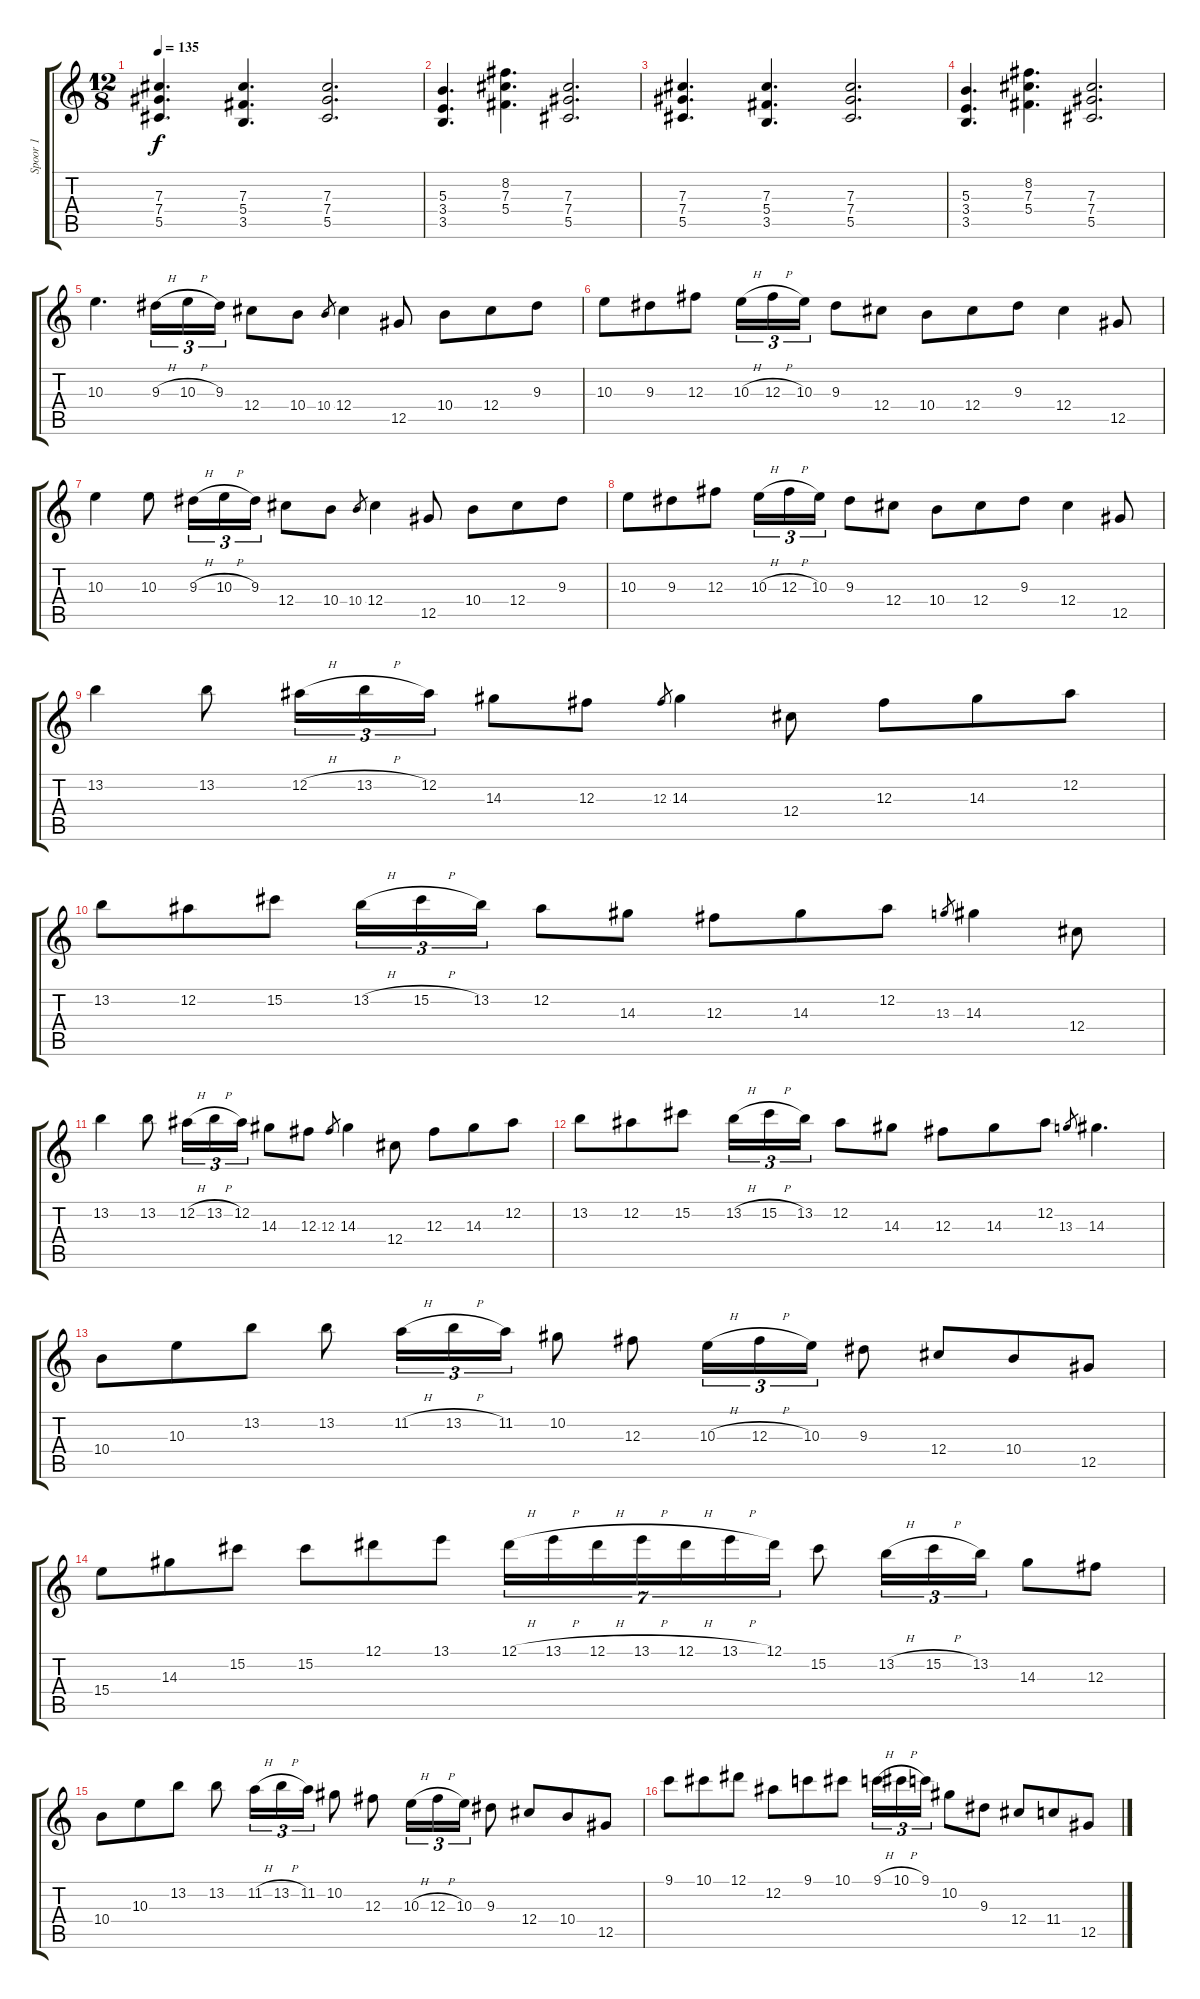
\track ("Spoor 1" "Spoor 1") {instrument overdrivenguitar}
\staff {score tabs}
\tuning (Eb4 Bb3 Gb3 Db3 Ab2 Eb2) {hide}
\ts (12 8)
\tempo 135
\clef g2
\ks c
(7.3 7.4 5.5).4{d dy f} (7.3 5.4 3.5).4{d} (7.3 7.4 5.5).2{d} |
(5.3 3.4 3.5).4{d} (8.2 7.3 5.4).4{d} (7.3 7.4 5.5).2{d} |
(7.3 7.4 5.5).4{d} (7.3 5.4 3.5).4{d} (7.3 7.4 5.5).2{d} |
(5.3 3.4 3.5).4{d} (8.2 7.3 5.4).4{d} (7.3 7.4 5.5).2{d} |
10.3.4{d} 9.3{h}.16{tu (3 2)} 10.3{h}.16{tu (3 2)} 9.3.16{tu (3 2)} 12.4.8 10.4.8 10.4.8{gr} 12.4.4 12.5.8 10.4.8 12.4.8 9.3.8 |
10.3.8 9.3.8 12.3.8 10.3{h}.16{tu (3 2)} 12.3{h}.16{tu (3 2)} 10.3.16{tu (3 2)} 9.3.8 12.4.8 10.4.8 12.4.8 9.3.8 12.4.4 12.5.8 |
10.3.4 10.3.8 9.3{h}.16{tu (3 2)} 10.3{h}.16{tu (3 2)} 9.3.16{tu (3 2)} 12.4.8 10.4.8 10.4.8{gr} 12.4.4 12.5.8 10.4.8 12.4.8 9.3.8 |
10.3.8 9.3.8 12.3.8 10.3{h}.16{tu (3 2)} 12.3{h}.16{tu (3 2)} 10.3.16{tu (3 2)} 9.3.8 12.4.8 10.4.8 12.4.8 9.3.8 12.4.4 12.5.8 |
13.2.4 13.2.8 12.2{h}.16{tu (3 2)} 13.2{h}.16{tu (3 2)} 12.2.16{tu (3 2)} 14.3.8 12.3.8 12.3.8{gr} 14.3.4 12.4.8 12.3.8 14.3.8 12.2.8 |
13.2.8 12.2.8 15.2.8 13.2{h}.16{tu (3 2)} 15.2{h}.16{tu (3 2)} 13.2.16{tu (3 2)} 12.2.8 14.3.8 12.3.8 14.3.8 12.2.8 13.3.8{gr} 14.3.4 12.4.8 |
13.2.4 13.2.8 12.2{h}.16{tu (3 2)} 13.2{h}.16{tu (3 2)} 12.2.16{tu (3 2)} 14.3.8 12.3.8 12.3.8{gr} 14.3.4 12.4.8 12.3.8 14.3.8 12.2.8 |
13.2.8 12.2.8 15.2.8 13.2{h}.16{tu (3 2)} 15.2{h}.16{tu (3 2)} 13.2.16{tu (3 2)} 12.2.8 14.3.8 12.3.8 14.3.8 12.2.8 13.3.8{gr} 14.3.4{d} |
10.4.8 10.3.8 13.2.8 13.2.8 11.2{h}.16{tu (3 2)} 13.2{h}.16{tu (3 2)} 11.2.16{tu (3 2)} 10.2.8 12.3.8 10.3{h}.16{tu (3 2)} 12.3{h}.16{tu (3 2)} 10.3.16{tu (3 2)} 9.3.8 12.4.8 10.4.8 12.5.8 |
15.4.8 14.3.8 15.2.8 15.2.8 12.1.8 13.1.8 12.1{h}.16{tu (7 4)} 13.1{h}.16{tu (7 4)} 12.1{h}.16{tu (7 4)} 13.1{h}.16{tu (7 4)} 12.1{h}.16{tu (7 4)} 13.1{h}.16{tu (7 4)} 12.1.16{tu (7 4)} 15.2.8 13.2{h}.16{tu (3 2)} 15.2{h}.16{tu (3 2)} 13.2.16{tu (3 2)} 14.3.8 12.3.8 |
10.4.8 10.3.8 13.2.8 13.2.8 11.2{h}.16{tu (3 2)} 13.2{h}.16{tu (3 2)} 11.2.16{tu (3 2)} 10.2.8 12.3.8 10.3{h}.16{tu (3 2)} 12.3{h}.16{tu (3 2)} 10.3.16{tu (3 2)} 9.3.8 12.4.8 10.4.8 12.5.8 |
9.1.8 10.1.8 12.1.8 12.2.8 9.1.8 10.1.8 9.1{h}.16{tu (3 2)} 10.1{h}.16{tu (3 2)} 9.1.16{tu (3 2)} 10.2.8 9.3.8 12.4.8 11.4.8 12.5.8
